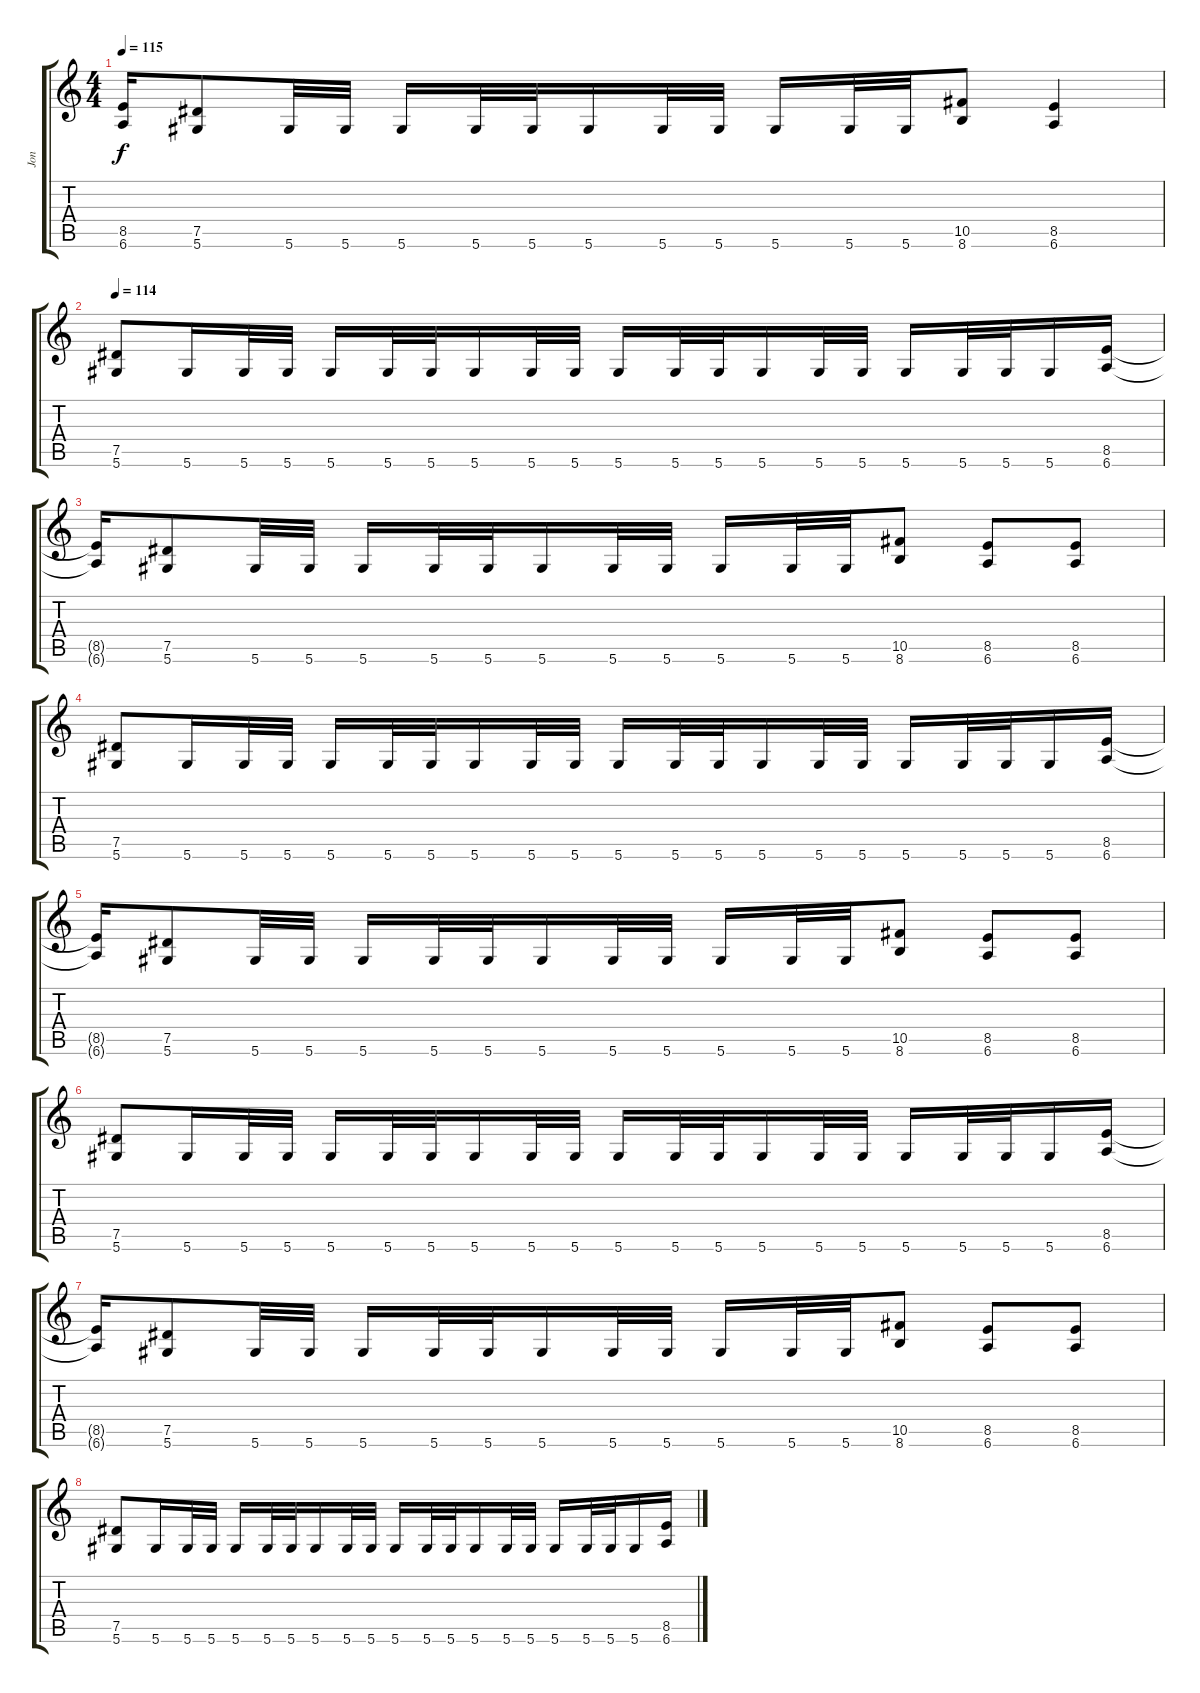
\track ("Jon" "Jon") {instrument distortionguitar}
\staff {score tabs}
\tuning (Eb4 Bb3 Gb3 Db3 Ab2 Eb2) {hide}
\ts (4 4)
\tempo 115
\clef g2
\ks c
(8.5{t} 6.6{t}).16{dy f} (7.5 5.6).8 5.6.32 5.6.32 5.6.16 5.6.32 5.6.32 5.6.16 5.6.32 5.6.32 5.6.16 5.6.32 5.6.32 (10.5 8.6).8 (8.5 6.6).4 |
\tempo 114
(7.5 5.6).8 5.6.16 5.6.32 5.6.32 5.6.16 5.6.32 5.6.32 5.6.16 5.6.32 5.6.32 5.6.16 5.6.32 5.6.32 5.6.16 5.6.32 5.6.32 5.6.16 5.6.32 5.6.32 5.6.16 (8.5 6.6).16 |
(8.5{t} 6.6{t}).16 (7.5 5.6).8 5.6.32 5.6.32 5.6.16 5.6.32 5.6.32 5.6.16 5.6.32 5.6.32 5.6.16 5.6.32 5.6.32 (10.5 8.6).8 (8.5 6.6).8 (8.5 6.6).8 |
(7.5 5.6).8 5.6.16 5.6.32 5.6.32 5.6.16 5.6.32 5.6.32 5.6.16 5.6.32 5.6.32 5.6.16 5.6.32 5.6.32 5.6.16 5.6.32 5.6.32 5.6.16 5.6.32 5.6.32 5.6.16 (8.5 6.6).16 |
(8.5{t} 6.6{t}).16 (7.5 5.6).8 5.6.32 5.6.32 5.6.16 5.6.32 5.6.32 5.6.16 5.6.32 5.6.32 5.6.16 5.6.32 5.6.32 (10.5 8.6).8 (8.5 6.6).8 (8.5 6.6).8 |
(7.5 5.6).8 5.6.16 5.6.32 5.6.32 5.6.16 5.6.32 5.6.32 5.6.16 5.6.32 5.6.32 5.6.16 5.6.32 5.6.32 5.6.16 5.6.32 5.6.32 5.6.16 5.6.32 5.6.32 5.6.16 (8.5 6.6).16 |
(8.5{t} 6.6{t}).16 (7.5 5.6).8 5.6.32 5.6.32 5.6.16 5.6.32 5.6.32 5.6.16 5.6.32 5.6.32 5.6.16 5.6.32 5.6.32 (10.5 8.6).8 (8.5 6.6).8 (8.5 6.6).8 |
(7.5 5.6).8 5.6.16 5.6.32 5.6.32 5.6.16 5.6.32 5.6.32 5.6.16 5.6.32 5.6.32 5.6.16 5.6.32 5.6.32 5.6.16 5.6.32 5.6.32 5.6.16 5.6.32 5.6.32 5.6.16 (8.5 6.6).16
